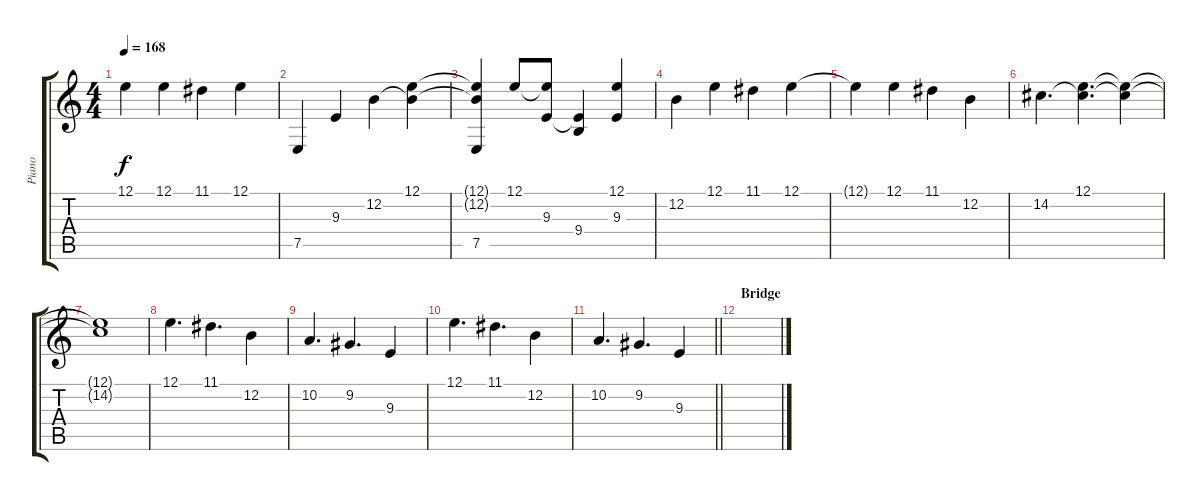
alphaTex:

\track ("Piano" "Piano") {instrument acousticgrandpiano}
\staff {score tabs}
\tuning (E4 B3 G3 D3 A2 E2) {hide}
\ts (4 4)
\tempo 168
\clef g2
\ks c
12.1{t}.4{dy f} 12.1.4 11.1.4 12.1.4 |
7.5.4 9.3.4 12.2.4 (12.1 12.2{t}).4 |
(12.1{t} 12.2{t} 7.5).4 12.1.8 (12.1{t} 9.3).8 (9.3{t} 9.4).4 (12.1 9.3).4 |
12.2.4{volume 11} 12.1.4 11.1.4 12.1.4 |
12.1{t}.4 12.1.4 11.1.4 12.2.4 |
14.2.4{d volume 9} (12.1 14.2{t}).4{d} (12.1{t} 14.2{t}).4 |
(12.1{t} 14.2{t}).1 |
12.1.4{d volume 11} 11.1.4{d} 12.2.4 |
10.2.4{d} 9.2.4{d} 9.3.4 |
12.1.4{d} 11.1.4{d} 12.2.4 |
\barLineRight lightlight
10.2.4{d} 9.2.4{d} 9.3.4 |
\section ("" "Bridge")
